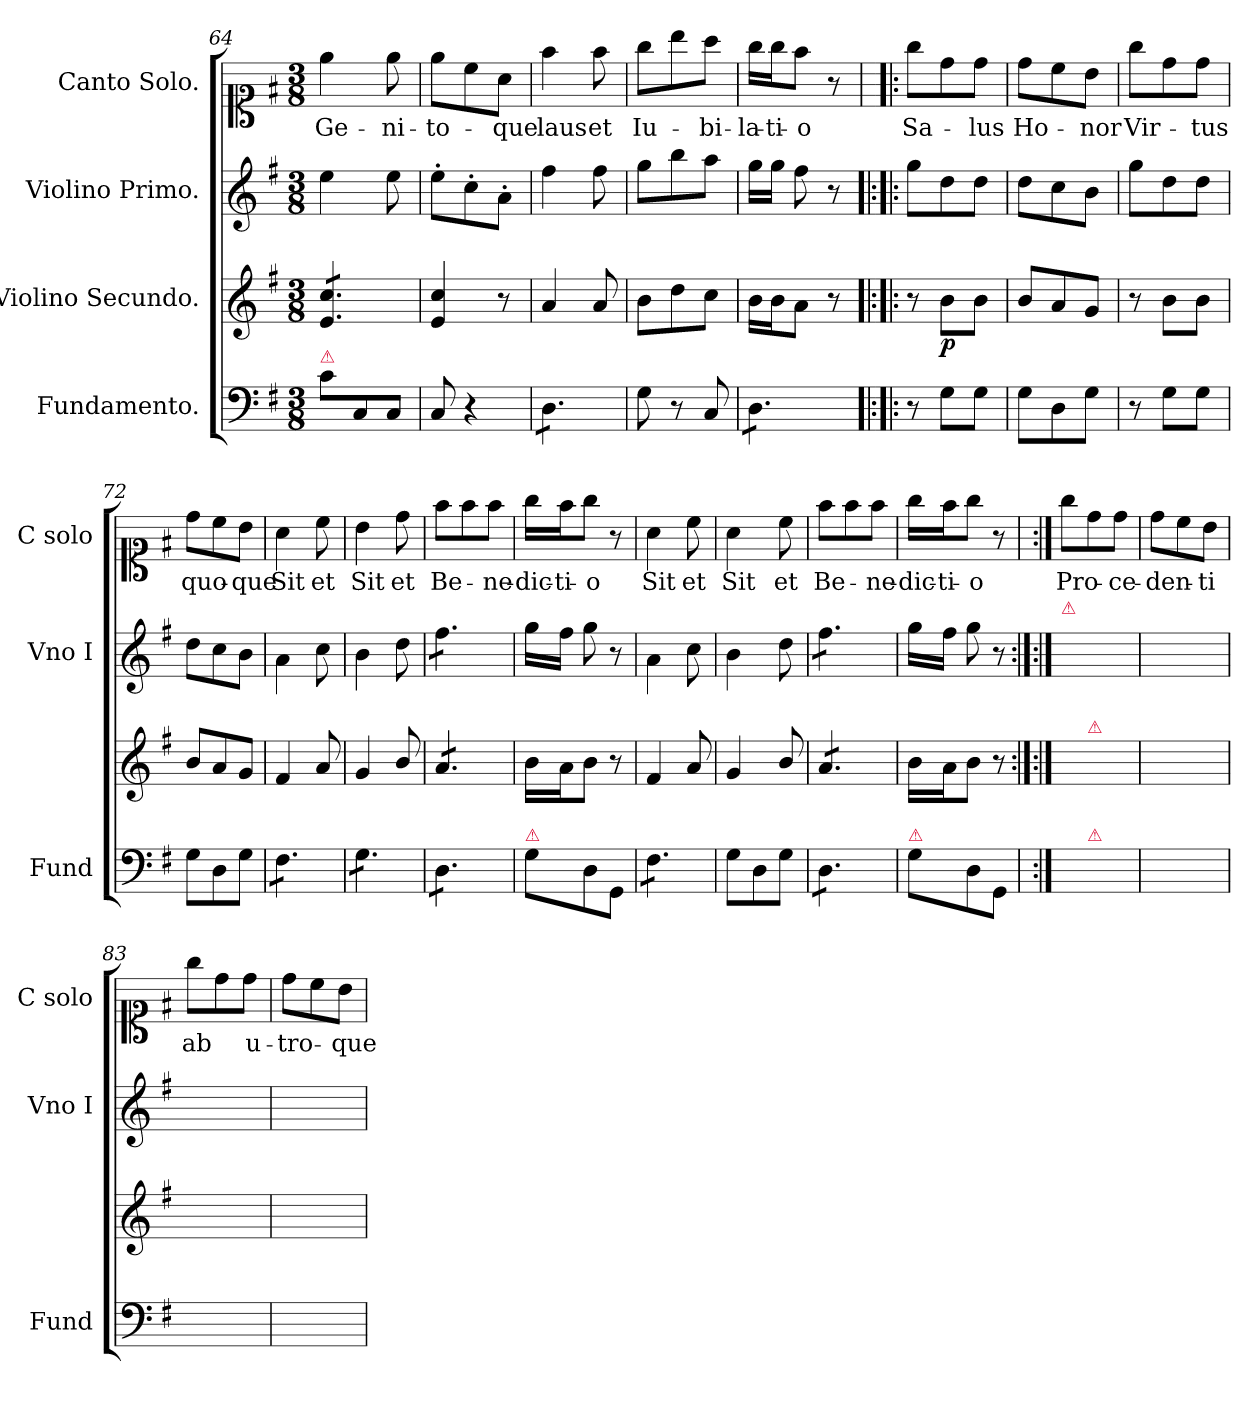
**kern	**kern	**dynam	**kern	**kern	**text
*part4	*part3	*part3	*part2	*part1	*part1
*staff4	*staff3	*staff3	*staff2	*staff1	*staff1
*I"Fundamento.	*I"Violino Secundo.	*	*I"Violino Primo.	*I"Canto Solo.	*
*I'Fund	*	*	*I'Vno I	*I'C solo	*
*clefF4	*clefG2	*	*clefG2	*clefC1	*
*k[f#]	*k[f#]	*	*k[f#]	*k[f#]	*
*G:	*G:	*	*G:	*G:	*
*M3/8	*M3/8	*	*M3/8	*M3/8	*
=64	=64	=64	=64	=64	=64
!LO:TX:a:color=crimson:t=⚠	!	!	!	!	!
*	*tremolo	*	*	*	*
8c\L	8e/ 8cc/L	.	4ee\	4ee\	Ge-
8C/	8e/ 8cc/	.	.	.	.
8C/J	8e/ 8cc/J	.	8ee\	8ee\	-ni-
*	*Xtremolo	*	*	*	*
=65	=65	=65	=65	=65	=65
8C/	4e/ 4cc/	.	8ee'\L	8ee\L	-to-
4r	.	.	8cc'\	8cc\	.
.	8r	.	8a'\J	8a\J	-que
=66	=66	=66	=66	=66	=66
*tremolo	*	*	*	*	*
8D\L	4a/	.	4ff#\	4ff#\	laus
8D\	.	.	.	.	.
8D\J	8a/	.	8ff#\	8ff#\	et
*Xtremolo	*	*	*	*	*
=67	=67	=67	=67	=67	=67
8G\	8b\L	.	8gg\L	8gg\L	Iu-
8r	8dd\	.	8bb\	8bb\	.
8C/	8cc\J	.	8aa\J	8aa\J	-bi-
=68	=68	=68	=68	=68	=68
*tremolo	*	*	*	*	*
8D\L	16b\LL	.	16gg\LL	16gg\LL	-la-
.	16b\J	.	16gg\JJ	16gg\J	-ti-
8D\	8a\J	.	8ff#\	8ff#\J	-o
8D\J	8r	.	8r	8r	.
*Xtremolo	*	*	*	*	*
=69!|:	=69!|:	=69	=69!|:	=69	=69
8r	8r	.	8gg\L	8gg\L	Sa-
8G\L	8b\L	p	8dd\	8dd\	.
8G\J	8b\J	.	8dd\J	8dd\J	-lus
=70	=70	=70	=70	=70	=70
8G\L	8b/L	.	8dd\L	8dd\L	Ho-
8D\	8a/	.	8cc\	8cc\	.
8G\J	8g/J	.	8b\J	8b\J	-nor
=71	=71	=71	=71	=71	=71
8r	8r	.	8gg\L	8gg\L	Vir-
8G\L	8b\L	.	8dd\	8dd\	.
8G\J	8b\J	.	8dd\J	8dd\J	-tus
=72	=72	=72	=72	=72	=72
8G\L	8b/L	.	8dd\L	8dd\L	quo-
8D\	8a/	.	8cc\	8cc\	.
8G\J	8g/J	.	8b\J	8b\J	-que
=73	=73	=73	=73	=73	=73
*tremolo	*	*	*	*	*
8F#\L	4f#/	.	4a\	4a\	Sit
8F#\	.	.	.	.	.
8F#\J	8a/	.	8cc\	8cc\	et
=74	=74	=74	=74	=74	=74
8G\L	4g/	.	4b\	4b\	Sit
8G\	.	.	.	.	.
8G\J	8b/	.	8dd\	8dd\	et
=75	=75	=75	=75	=75	=75
*	*tremolo	*	*	*	*
*	*	*	*tremolo	*	*
8D\L	8a/L	.	8ff#\L	8ff#\L	Be-
8D\	8a/	.	8ff#\	8ff#\	.
8D\J	8a/J	.	8ff#\J	8ff#\J	-ne-
*	*	*	*Xtremolo	*	*
*	*Xtremolo	*	*	*	*
*Xtremolo	*	*	*	*	*
=76	=76	=76	=76	=76	=76
!LO:TX:a:color=crimson:t=⚠	!	!	!	!	!
8G\L	16b\LL	.	16gg\LL	16gg\LL	-dic-
.	16a\J	.	16ff#\JJ	16ff#\J	-ti-
8D\	8b\J	.	8gg\	8gg\J	-o
8GG/J	8r	.	8r	8r	.
=77	=77	=77	=77	=77	=77
*tremolo	*	*	*	*	*
8F#\L	4f#/	.	4a\	4a\	Sit
8F#\	.	.	.	.	.
8F#\J	8a/	.	8cc\	8cc\	et
*Xtremolo	*	*	*	*	*
=78	=78	=78	=78	=78	=78
8G\L	4g/	.	4b\	4a\	Sit
8D\	.	.	.	.	.
8G\J	8b/	.	8dd\	8cc\	et
=79	=79	=79	=79	=79	=79
*tremolo	*	*	*	*	*
*	*tremolo	*	*	*	*
*	*	*	*tremolo	*	*
8D\L	8a/L	.	8ff#\L	8ff#\L	Be-
8D\	8a/	.	8ff#\	8ff#\	.
8D\J	8a/J	.	8ff#\J	8ff#\J	-ne-
*	*	*	*Xtremolo	*	*
*	*Xtremolo	*	*	*	*
*Xtremolo	*	*	*	*	*
=80	=80	=80	=80	=80	=80
!LO:TX:a:color=crimson:t=⚠	!	!	!	!	!
8G\L	16b\LL	.	16gg\LL	16gg\LL	-dic-
.	16a\J	.	16ff#\JJ	16ff#\J	-ti-
8D\	8b\J	.	8gg\	8gg\J	-o
8GG\J	8r	.	8r	8r	.
=81	=81:|!	=81	=81:|!	=81	=81
!	!	!	!LO:TX:a:color=crimson:t=⚠	!	!
8ryy	8ryy	.	8gg\Lyy	8gg\L	Pro-
!	!LO:TX:a:color=crimson:t=⚠	!	!	!	!
!LO:TX:a:color=crimson:t=⚠	!	!	!	!	!
8G\Lyy	8b\Lyy	.	8dd\yy	8dd\	.
8G\Jyy	8b\Jyy	.	8dd\Jyy	8dd\J	-ce-
=82	=82	=82	=82	=82	=82
8G\Lyy	8b/Lyy	.	8dd\Lyy	8dd\L	-den-
8D\yy	8a/yy	.	8cc\yy	8cc\	.
8G\Jyy	8g/Jyy	.	8b\Jyy	8b\J	-ti
=83	=83	=83	=83	=83	=83
8ryy	8ryy	.	8gg\Lyy	8gg\L	ab
8G\Lyy	8b\Lyy	.	8dd\yy	8dd\	.
8G\Jyy	8b\Jyy	.	8dd\Jyy	8dd\J	u-
=84	=84	=84	=84	=84	=84
8G\Lyy	8b/Lyy	.	8dd\Lyy	8dd\L	-tro-
8D\yy	8a/yy	.	8cc\yy	8cc\	.
8G\Jyy	8g/Jyy	.	8b\Jyy	8b\J	-que
=	=	=	=	=	=
*-	*-	*-	*-	*-	*-
